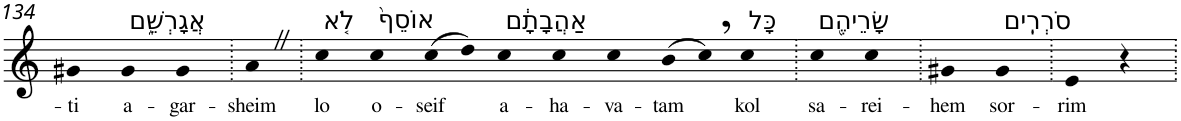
**kern	**text
*part1	*part1
*staff1	*staff1
*I"Piano	*
*I'Pno	*
!!LO:PB:g=z
*clefG2	*
*k[]	*
=134	=134
!	!LO:LY:b
4g#X	-ti
!LO:TX:a:t=אֲגָרְשֵׁ֑ם	!
!	!LO:LY:b
4g#	a-
!	!LO:LY:b
4g#	-gar-
=135.	=135.
!	!LO:LY:b
4aZ	-sheim
=136.	=136.
!LO:TX:a:t=לֹ֤א	!
!	!LO:LY:b
4cc	lo
!LO:TX:a:t=אוֹסֵף֙	!
!	!LO:LY:b
4cc	o-
!	!LO:LY:b
(>8cc	-seif
8dd)	.
!LO:TX:a:t=אַהֲבָתָ֔ם	!
!	!LO:LY:b
4cc	a-
!	!LO:LY:b
4cc	-ha-
!	!LO:LY:b
4cc	-va-
!	!LO:LY:b
(>8b	-tam
8cc,)	.
!LO:TX:a:t=כָּל	!
!	!LO:LY:b
4cc	kol
=137.	=137.
!LO:TX:a:t=שָׂרֵיהֶ֖ם	!
!	!LO:LY:b
4cc	sa-
!	!LO:LY:b
4cc	-rei-
=138.	=138.
!	!LO:LY:b
4g#X	-hem
!LO:TX:a:t=סֹרְרִֽים	!
!	!LO:LY:b
4g#	sor-
=139.	=139.
!	!LO:LY:b
4e	-rim
4r	.
=.	=.
*-	*-
